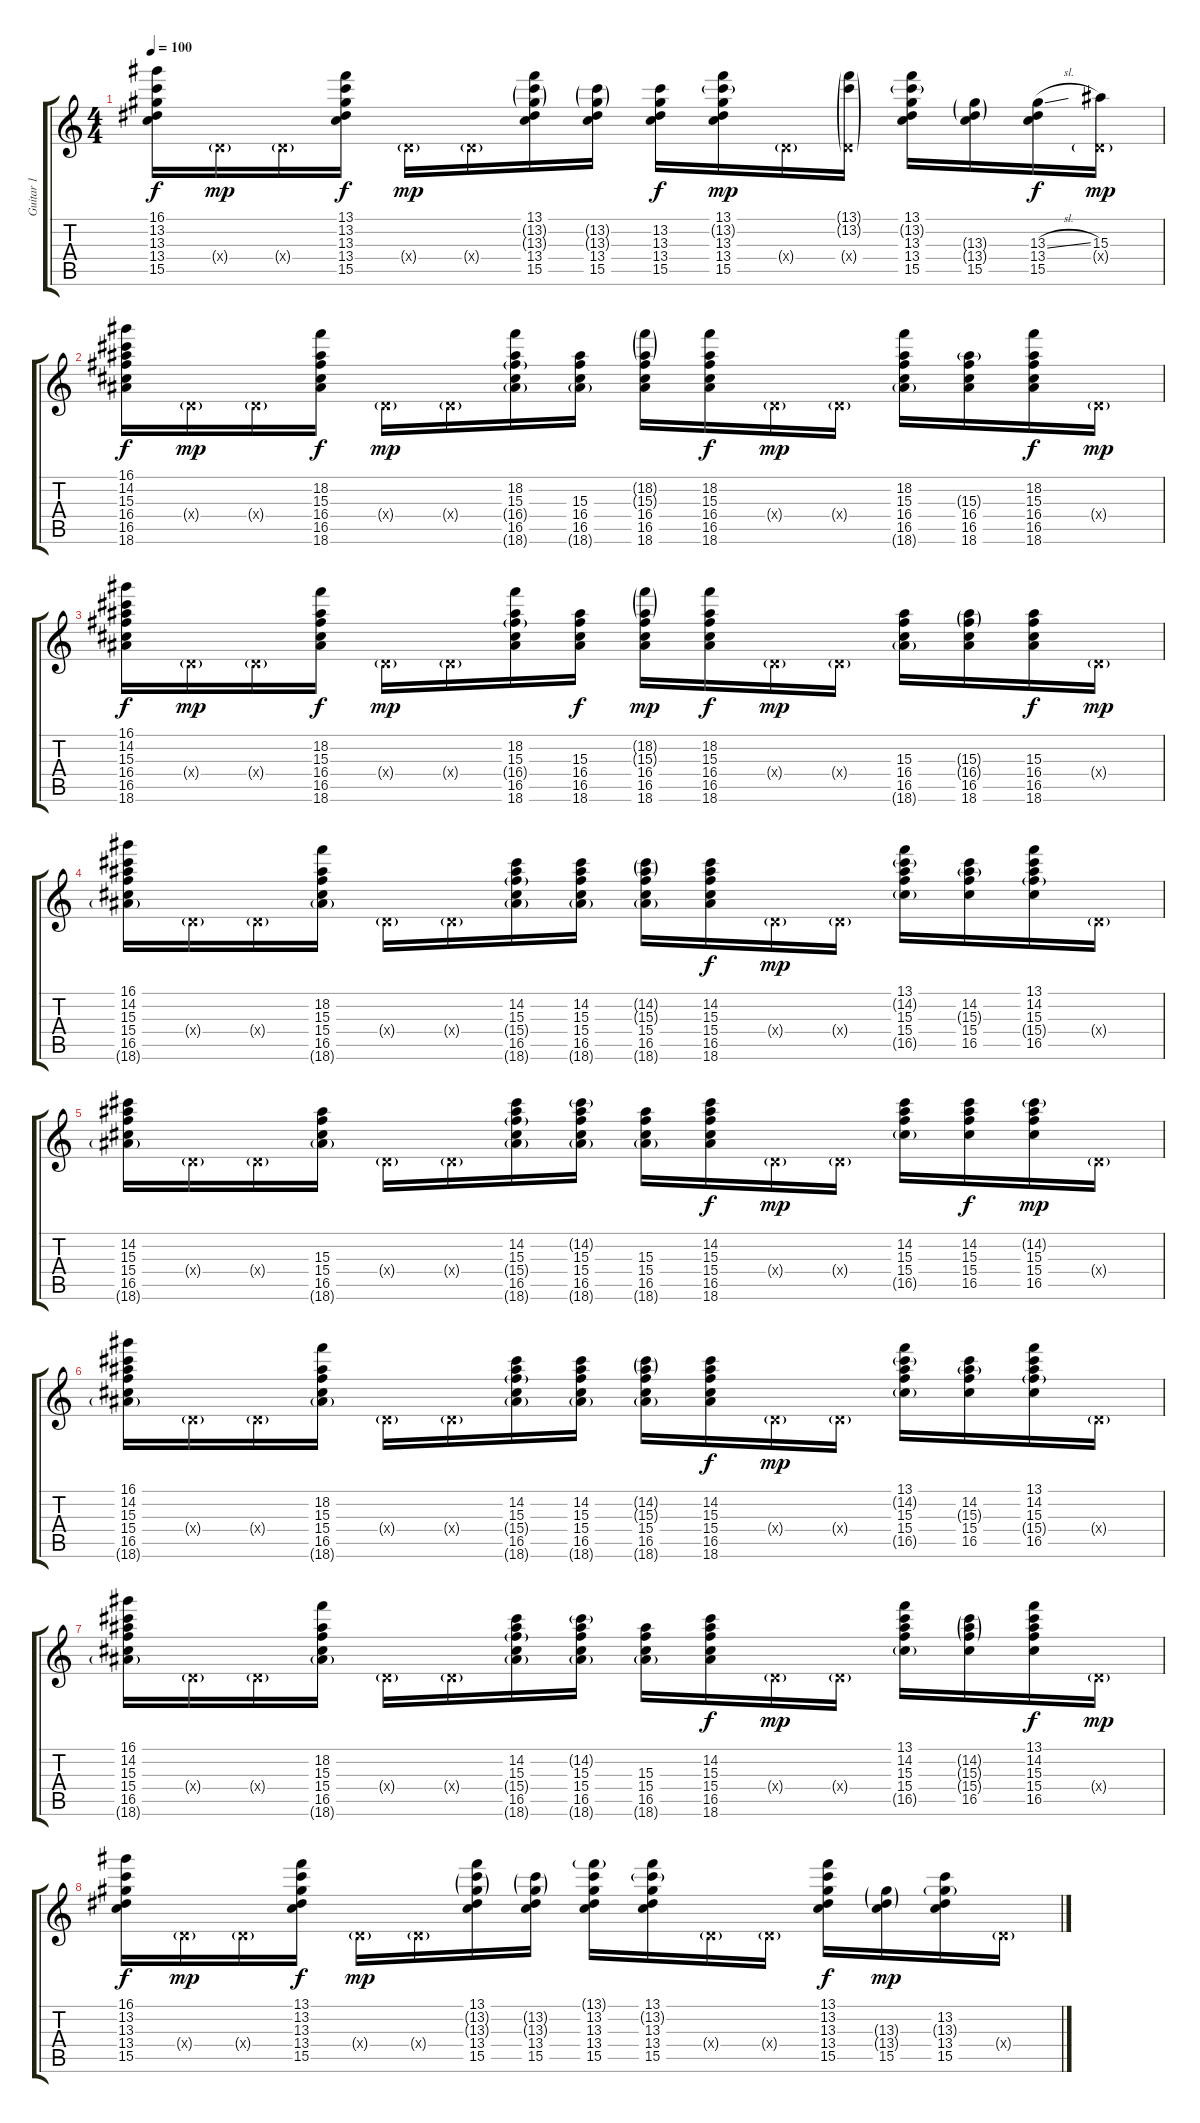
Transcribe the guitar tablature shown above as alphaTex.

\track ("Guitar 1" "Guitar 1") {instrument electricguitarjazz}
\staff {score tabs}
\tuning (E4 B3 G3 D3 A2 E2) {hide}
\ts (4 4)
\tempo 100
\clef g2
\ks c
(16.1 13.2 13.3 13.4 15.5).16{dy f} 0.4{g x}.16{dy mp} 0.4{g x}.16 (13.1 13.2 13.3 13.4 15.5).16{dy f} 0.4{g x}.16{dy mp} 0.4{g x}.16 (13.1 13.2{g} 13.3{g} 13.4 15.5).16 (13.2{g} 13.3{g} 13.4 15.5).16 (13.2 13.3 13.4 15.5).16{dy f} (13.1 13.2{g} 13.3 13.4 15.5).16{dy mp} 0.4{g x}.16 (13.1{g} 13.2{g} 0.4{g x}).16 (13.1 13.2{g} 13.3 13.4 15.5).16 (13.3{g} 13.4{g} 15.5).16 (13.3{sl} 13.4 15.5).16{dy f} (15.3 0.4{g x}).16{dy mp} |
(16.1 14.2 15.3 16.4 16.5 18.6).16{dy f} 0.4{g x}.16{dy mp} 0.4{g x}.16 (18.2 15.3 16.4 16.5 18.6).16{dy f} 0.4{g x}.16{dy mp} 0.4{g x}.16 (18.2 15.3 16.4{g} 16.5 18.6{g}).16 (15.3 16.4 16.5 18.6{g}).16 (18.2{g} 15.3{g} 16.4 16.5 18.6).16 (18.2 15.3 16.4 16.5 18.6).16{dy f} 0.4{g x}.16{dy mp} 0.4{g x}.16 (18.2 15.3 16.4 16.5 18.6{g}).16 (15.3{g} 16.4 16.5 18.6).16 (18.2 15.3 16.4 16.5 18.6).16{dy f} 0.4{g x}.16{dy mp} |
(16.1 14.2 15.3 16.4 16.5 18.6).16{dy f} 0.4{g x}.16{dy mp} 0.4{g x}.16 (18.2 15.3 16.4 16.5 18.6).16{dy f} 0.4{g x}.16{dy mp} 0.4{g x}.16 (18.2 15.3 16.4{g} 16.5 18.6).16 (15.3 16.4 16.5 18.6).16{dy f} (18.2{g} 15.3{g} 16.4 16.5 18.6).16{dy mp} (18.2 15.3 16.4 16.5 18.6).16{dy f} 0.4{g x}.16{dy mp} 0.4{g x}.16 (15.3 16.4 16.5 18.6{g}).16 (15.3{g} 16.4{g} 16.5 18.6).16 (15.3 16.4 16.5 18.6).16{dy f} 0.4{g x}.16{dy mp} |
(16.1 14.2 15.3 15.4 16.5 18.6{g}).16 0.4{g x}.16 0.4{g x}.16 (18.2 15.3 15.4 16.5 18.6{g}).16 0.4{g x}.16 0.4{g x}.16 (14.2 15.3 15.4{g} 16.5 18.6{g}).16 (14.2 15.3 15.4 16.5 18.6{g}).16 (14.2{g} 15.3{g} 15.4 16.5 18.6{g}).16 (14.2 15.3 15.4 16.5 18.6).16{dy f} 0.4{g x}.16{dy mp} 0.4{g x}.16 (13.1 14.2{g} 15.3 15.4 16.5{g}).16 (14.2 15.3{g} 15.4 16.5).16 (13.1 14.2 15.3 15.4{g} 16.5).16 0.4{g x}.16 |
(14.2 15.3 15.4 16.5 18.6{g}).16 0.4{g x}.16 0.4{g x}.16 (15.3 15.4 16.5 18.6{g}).16 0.4{g x}.16 0.4{g x}.16 (14.2 15.3 15.4{g} 16.5 18.6{g}).16 (14.2{g} 15.3 15.4 16.5 18.6{g}).16 (15.3 15.4 16.5 18.6{g}).16 (14.2 15.3 15.4 16.5 18.6).16{dy f} 0.4{g x}.16{dy mp} 0.4{g x}.16 (14.2 15.3 15.4 16.5{g}).16 (14.2 15.3 15.4 16.5).16{dy f} (14.2{g} 15.3 15.4 16.5).16{dy mp} 0.4{g x}.16 |
(16.1 14.2 15.3 15.4 16.5 18.6{g}).16 0.4{g x}.16 0.4{g x}.16 (18.2 15.3 15.4 16.5 18.6{g}).16 0.4{g x}.16 0.4{g x}.16 (14.2 15.3 15.4{g} 16.5 18.6{g}).16 (14.2 15.3 15.4 16.5 18.6{g}).16 (14.2{g} 15.3{g} 15.4 16.5 18.6{g}).16 (14.2 15.3 15.4 16.5 18.6).16{dy f} 0.4{g x}.16{dy mp} 0.4{g x}.16 (13.1 14.2{g} 15.3 15.4 16.5{g}).16 (14.2 15.3{g} 15.4 16.5).16 (13.1 14.2 15.3 15.4{g} 16.5).16 0.4{g x}.16 |
(16.1 14.2 15.3 15.4 16.5 18.6{g}).16 0.4{g x}.16 0.4{g x}.16 (18.2 15.3 15.4 16.5 18.6{g}).16 0.4{g x}.16 0.4{g x}.16 (14.2 15.3 15.4{g} 16.5 18.6{g}).16 (14.2{g} 15.3 15.4 16.5 18.6{g}).16 (15.3 15.4 16.5 18.6{g}).16 (14.2 15.3 15.4 16.5 18.6).16{dy f} 0.4{g x}.16{dy mp} 0.4{g x}.16 (13.1 14.2 15.3 15.4 16.5{g}).16 (14.2{g} 15.3{g} 15.4{g} 16.5).16 (13.1 14.2 15.3 15.4 16.5).16{dy f} 0.4{g x}.16{dy mp} |
(16.1 13.2 13.3 13.4 15.5).16{dy f} 0.4{g x}.16{dy mp} 0.4{g x}.16 (13.1 13.2 13.3 13.4 15.5).16{dy f} 0.4{g x}.16{dy mp} 0.4{g x}.16 (13.1 13.2{g} 13.3{g} 13.4 15.5).16 (13.2{g} 13.3{g} 13.4 15.5).16 (13.1{g} 13.2 13.3 13.4 15.5).16 (13.1 13.2{g} 13.3 13.4 15.5).16 0.4{g x}.16 0.4{g x}.16 (13.1 13.2 13.3 13.4 15.5).16{dy f} (13.3{g} 13.4{g} 15.5).16{dy mp} (13.2 13.3{g} 13.4 15.5).16 0.4{g x}.16
